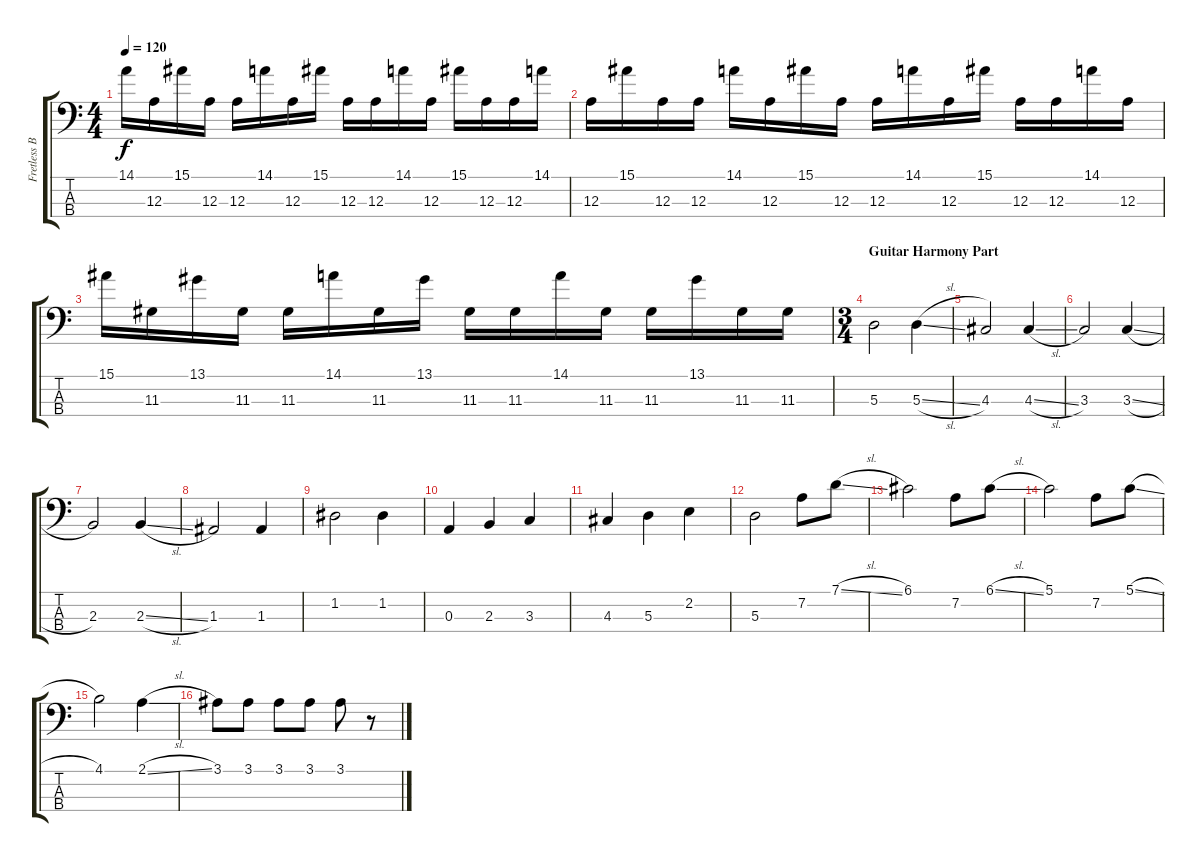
\track ("Fretless Bass" "Fretless B") {instrument fretlessbass}
\staff {score tabs}
\tuning (G2 D2 A1 E1) {hide}
\ts (4 4)
\tempo 120
\clef f4
\ks c
14.1.16{dy f} 12.3.16 15.1.16 12.3.16 12.3.16 14.1.16 12.3.16 15.1.16 12.3.16 12.3.16 14.1.16 12.3.16 15.1.16 12.3.16 12.3.16 14.1.16 |
12.3.16 15.1.16 12.3.16 12.3.16 14.1.16 12.3.16 15.1.16 12.3.16 12.3.16 14.1.16 12.3.16 15.1.16 12.3.16 12.3.16 14.1.16 12.3.16 |
15.1.16 11.3.16 13.1.16 11.3.16 11.3.16 14.1.16 11.3.16 13.1.16 11.3.16 11.3.16 14.1.16 11.3.16 11.3.16 13.1.16 11.3.16 11.3.16 |
\ts (3 4)
\section ("" "Guitar Harmony Part")
5.3.2 5.3{sl}.4 |
4.3.2 4.3{sl}.4 |
3.3.2 3.3{sl}.4 |
2.3.2 2.3{sl}.4 |
1.3.2 1.3.4 |
1.2.2 1.2.4 |
0.3.4 2.3.4 3.3.4 |
4.3.4 5.3.4 2.2.4 |
5.3.2 7.2.8 7.1{sl}.8 |
6.1.2 7.2.8 6.1{sl}.8 |
5.1.2 7.2.8 5.1{sl}.8 |
4.1.2 2.1{sl}.4 |
3.1.8 3.1.8 3.1.8 3.1.8 3.1.8 r.8
